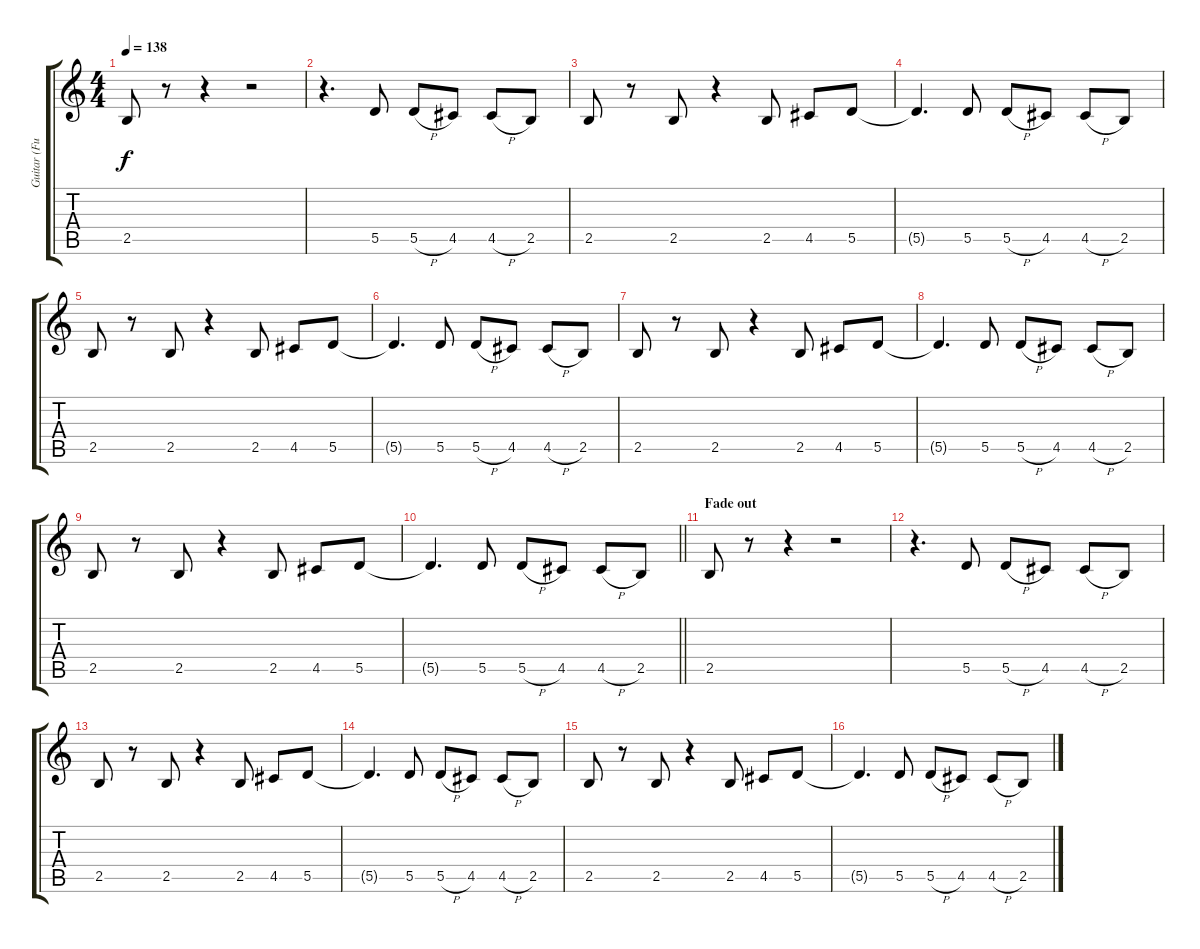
\track ("Guitar (Fuzz)" "Guitar (Fu") {instrument overdrivenguitar}
\staff {score tabs}
\tuning (E4 B3 G3 D3 A2 E2) {hide}
\ts (4 4)
\tempo 138
\clef g2
\ks c
2.5.8{dy f} r.8 r.4 r.2 |
r.4{d} 5.5.8 5.5{h}.8 4.5.8 4.5{h}.8 2.5.8 |
2.5.8 r.8 2.5.8 r.4 2.5.8 4.5.8 5.5.8 |
5.5{t}.4{d} 5.5.8 5.5{h}.8 4.5.8 4.5{h}.8 2.5.8 |
2.5.8 r.8 2.5.8 r.4 2.5.8 4.5.8 5.5.8 |
5.5{t}.4{d} 5.5.8 5.5{h}.8 4.5.8 4.5{h}.8 2.5.8 |
2.5.8 r.8 2.5.8 r.4 2.5.8 4.5.8 5.5.8 |
5.5{t}.4{d} 5.5.8 5.5{h}.8 4.5.8 4.5{h}.8 2.5.8 |
2.5.8 r.8 2.5.8 r.4 2.5.8 4.5.8 5.5.8 |
\barLineRight lightlight
5.5{t}.4{d} 5.5.8 5.5{h}.8 4.5.8 4.5{h}.8 2.5.8 |
\section ("" "Fade out")
2.5.8 r.8 r.4 r.2 |
r.4{d} 5.5.8 5.5{h}.8 4.5.8 4.5{h}.8 2.5.8 |
2.5.8 r.8 2.5.8 r.4 2.5.8 4.5.8 5.5.8 |
5.5{t}.4{d} 5.5.8 5.5{h}.8 4.5.8 4.5{h}.8 2.5.8 |
2.5.8 r.8 2.5.8 r.4 2.5.8 4.5.8 5.5.8 |
5.5{t}.4{d} 5.5.8 5.5{h}.8 4.5.8 4.5{h}.8 2.5.8
